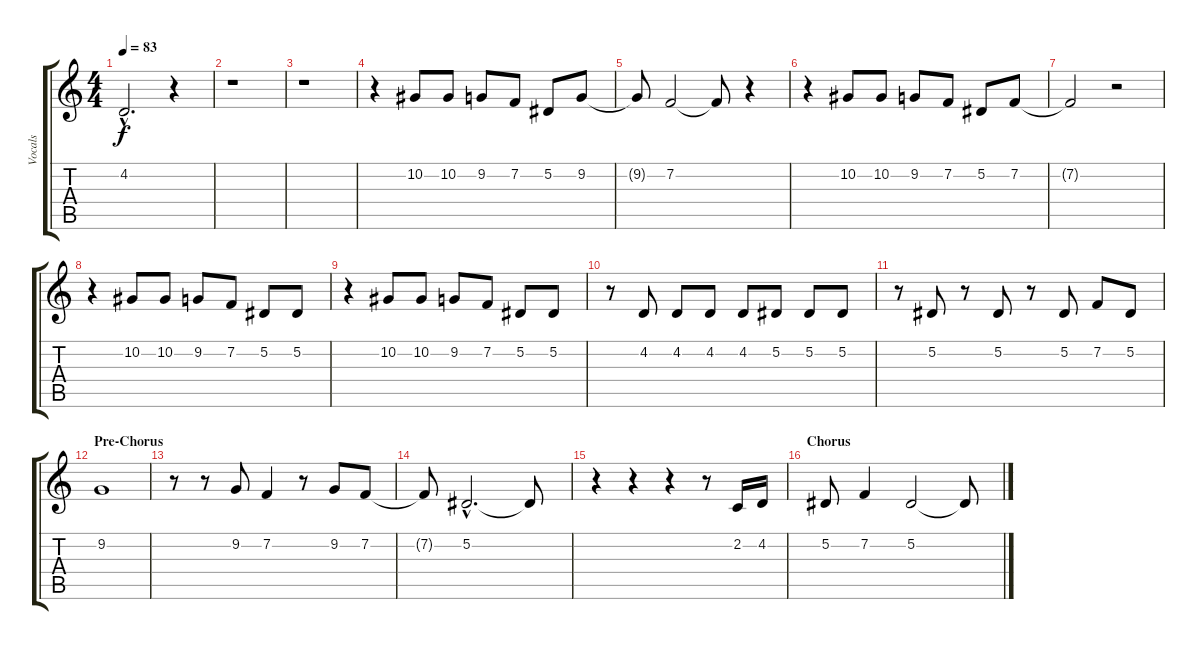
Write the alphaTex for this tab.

\track ("Vocals" "Vocals") {instrument lead2sawtooth}
\staff {score tabs}
\tuning (Eb4 Bb3 Gb3 Db3 Ab2 Eb2) {hide}
\ts (4 4)
\tempo 83
\clef g2
\ks c
4.2{hac}.2{d dy f} r.4 |
r.1 |
r.1 |
r.4 10.2.8 10.2.8 9.2.8 7.2.8 5.2.8 9.2.8 |
9.2{t}.8 7.2.2 7.2{t}.8 r.4 |
r.4 10.2.8 10.2.8 9.2.8 7.2.8 5.2.8 7.2.8 |
7.2{t}.2 r.2 |
r.4 10.2.8 10.2.8 9.2.8 7.2.8 5.2.8 5.2.8 |
r.4 10.2.8 10.2.8 9.2.8 7.2.8 5.2.8 5.2.8 |
r.8 4.2.8 4.2.8 4.2.8 4.2.8 5.2.8 5.2.8 5.2.8 |
r.8 5.2.8 r.8 5.2.8 r.8 5.2.8 7.2.8 5.2.8 |
\section ("" "Pre-Chorus")
9.2.1 |
r.8 r.8 9.2.8 7.2.4 r.8 9.2.8 7.2.8 |
7.2{t}.8 5.2{hac}.2{d} 5.2{t}.8 |
r.4 r.4 r.4 r.8 2.2.16 4.2.16 |
\section ("" "Chorus")
5.2.8 7.2.4 5.2.2 5.2{t}.8
